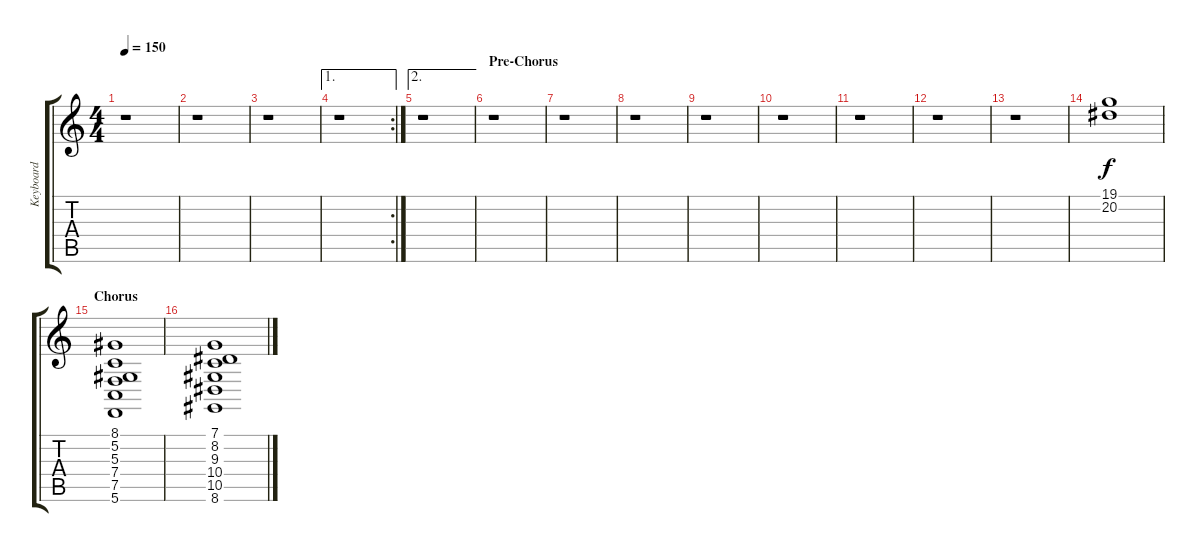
\track ("Keyboard" "Keyboard") {instrument tremolostrings}
\staff {score tabs}
\tuning (C4 G3 Eb3 Bb2 F2 C2) {hide}
\ts (4 4)
\tempo 150
\clef g2
\ks c
r.1{dy f} |
r.1 |
r.1 |
\ae 1
\rc 2
r.1 |
\ae 2
r.1 |
\section ("" "Pre-Chorus")
r.1 |
r.1 |
r.1 |
r.1 |
r.1 |
r.1 |
r.1 |
r.1 |
(19.1 20.2).1 |
\section ("" "Chorus")
(8.1 5.2 5.3 7.4 7.5 5.6).1{volume 11 instrument stringensemble2} |
(7.1 8.2 9.3 10.4 10.5 8.6).1
